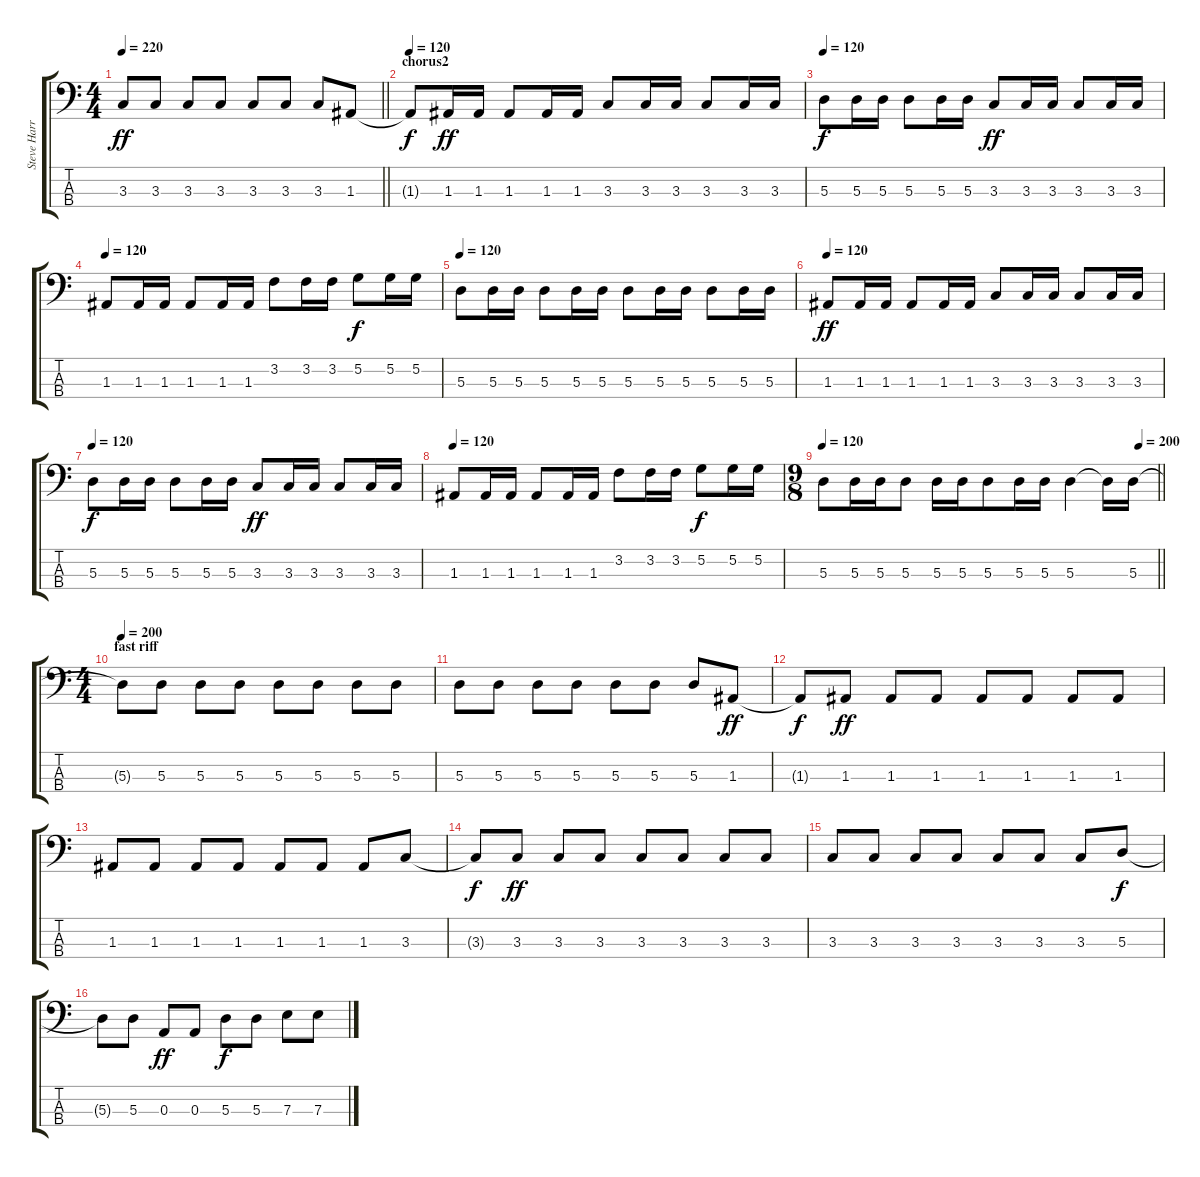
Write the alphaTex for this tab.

\track ("Steve Harris" "Steve Harr") {instrument electricbassfinger}
\staff {score tabs}
\tuning (G2 D2 A1 E1) {hide}
\ts (4 4)
\tempo 220
\clef f4
\barLineRight lightlight
\ks c
3.3.8{dy ff} 3.3.8 3.3.8 3.3.8 3.3.8 3.3.8 3.3.8 1.3.8 |
\section ("" "chorus2")
\tempo 120
1.3{t}.8{dy f} 1.3.16{dy ff} 1.3.16 1.3.8 1.3.16 1.3.16 3.3.8 3.3.16 3.3.16 3.3.8 3.3.16 3.3.16 |
\tempo 120
5.3.8{dy f} 5.3.16 5.3.16 5.3.8 5.3.16 5.3.16 3.3.8{dy ff} 3.3.16 3.3.16 3.3.8 3.3.16 3.3.16 |
\tempo 120
1.3.8 1.3.16 1.3.16 1.3.8 1.3.16 1.3.16 3.2.8 3.2.16 3.2.16 5.2.8{dy f} 5.2.16 5.2.16 |
\tempo 120
5.3.8 5.3.16 5.3.16 5.3.8 5.3.16 5.3.16 5.3.8 5.3.16 5.3.16 5.3.8 5.3.16 5.3.16 |
\tempo 120
1.3.8{dy ff} 1.3.16 1.3.16 1.3.8 1.3.16 1.3.16 3.3.8 3.3.16 3.3.16 3.3.8 3.3.16 3.3.16 |
\tempo 120
5.3.8{dy f} 5.3.16 5.3.16 5.3.8 5.3.16 5.3.16 3.3.8{dy ff} 3.3.16 3.3.16 3.3.8 3.3.16 3.3.16 |
\tempo 120
1.3.8 1.3.16 1.3.16 1.3.8 1.3.16 1.3.16 3.2.8 3.2.16 3.2.16 5.2.8{dy f} 5.2.16 5.2.16 |
\ts (9 8)
\tempo (200 0.9444444444444444)
\tempo 120
\barLineRight lightlight
5.3.8 5.3.16 5.3.16 5.3.8 5.3.16 5.3.16 5.3.8 5.3.16 5.3.16 5.3.4 5.3{t}.16 5.3.16 |
\ts (4 4)
\section ("" "fast riff")
\tempo 220
\tempo 200
5.3{t}.8 5.3.8 5.3.8 5.3.8 5.3.8 5.3.8 5.3.8 5.3.8 |
5.3.8 5.3.8 5.3.8 5.3.8 5.3.8 5.3.8 5.3.8 1.3.8{dy ff} |
1.3{t}.8{dy f} 1.3.8{dy ff} 1.3.8 1.3.8 1.3.8 1.3.8 1.3.8 1.3.8 |
1.3.8 1.3.8 1.3.8 1.3.8 1.3.8 1.3.8 1.3.8 3.3.8 |
3.3{t}.8{dy f} 3.3.8{dy ff} 3.3.8 3.3.8 3.3.8 3.3.8 3.3.8 3.3.8 |
3.3.8 3.3.8 3.3.8 3.3.8 3.3.8 3.3.8 3.3.8 5.3.8{dy f} |
5.3{t}.8 5.3.8 0.3.8{dy ff} 0.3.8 5.3.8{dy f} 5.3.8 7.3.8 7.3.8
